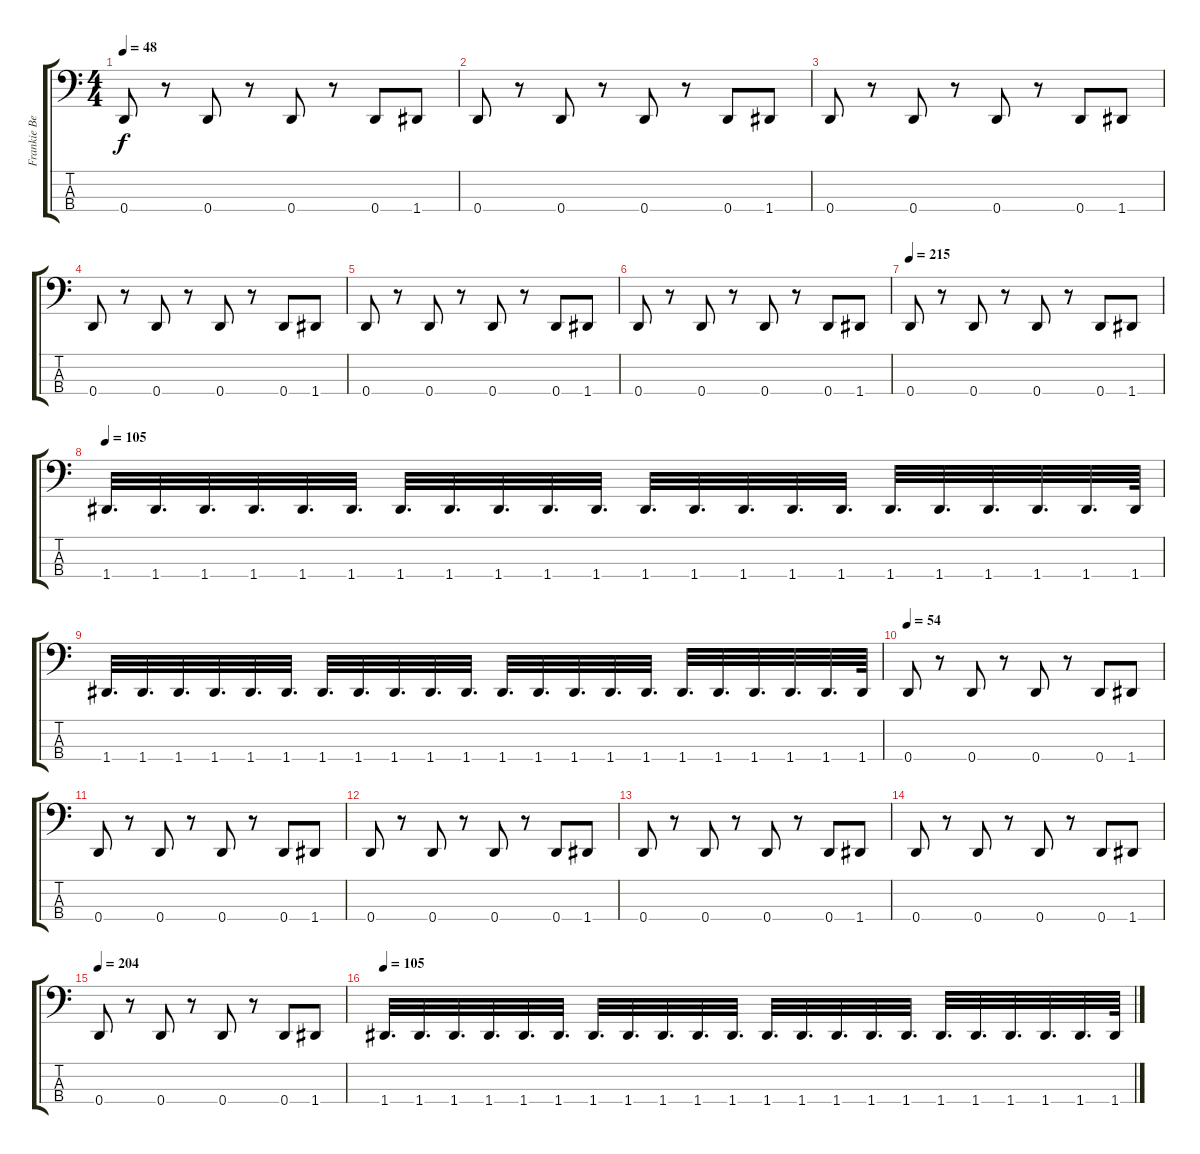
\track ("Frankie Bello" "Frankie Be") {instrument electricbassfinger}
\staff {score tabs}
\tuning (G2 D2 A1 D1) {hide}
\ts (4 4)
\tempo 48
\clef f4
\ks c
0.4.8{dy f instrument electricbassfinger} r.8 0.4.8 r.8 0.4.8 r.8 0.4.8 1.4.8 |
0.4.8 r.8 0.4.8 r.8 0.4.8 r.8 0.4.8 1.4.8 |
0.4.8 r.8 0.4.8 r.8 0.4.8 r.8 0.4.8 1.4.8 |
0.4.8 r.8 0.4.8 r.8 0.4.8 r.8 0.4.8 1.4.8 |
0.4.8 r.8 0.4.8 r.8 0.4.8 r.8 0.4.8 1.4.8 |
0.4.8 r.8 0.4.8 r.8 0.4.8 r.8 0.4.8 1.4.8 |
\tempo 215
0.4.8 r.8 0.4.8 r.8 0.4.8 r.8 0.4.8 1.4.8 |
\tempo 105
1.4.32{d} 1.4.32{d} 1.4.32{d} 1.4.32{d} 1.4.32{d} 1.4.32{d} 1.4.32{d} 1.4.32{d} 1.4.32{d} 1.4.32{d} 1.4.32{d} 1.4.32{d} 1.4.32{d} 1.4.32{d} 1.4.32{d} 1.4.32{d} 1.4.32{d} 1.4.32{d} 1.4.32{d} 1.4.32{d} 1.4.32{d} 1.4.64 |
1.4.32{d} 1.4.32{d} 1.4.32{d} 1.4.32{d} 1.4.32{d} 1.4.32{d} 1.4.32{d} 1.4.32{d} 1.4.32{d} 1.4.32{d} 1.4.32{d} 1.4.32{d} 1.4.32{d} 1.4.32{d} 1.4.32{d} 1.4.32{d} 1.4.32{d} 1.4.32{d} 1.4.32{d} 1.4.32{d} 1.4.32{d} 1.4.64 |
\tempo 54
0.4.8 r.8 0.4.8 r.8 0.4.8 r.8 0.4.8 1.4.8 |
0.4.8 r.8 0.4.8 r.8 0.4.8 r.8 0.4.8 1.4.8 |
0.4.8 r.8 0.4.8 r.8 0.4.8 r.8 0.4.8 1.4.8 |
0.4.8 r.8 0.4.8 r.8 0.4.8 r.8 0.4.8 1.4.8 |
0.4.8 r.8 0.4.8 r.8 0.4.8 r.8 0.4.8 1.4.8 |
\tempo 204
0.4.8 r.8 0.4.8 r.8 0.4.8 r.8 0.4.8 1.4.8 |
\tempo 105
1.4.32{d} 1.4.32{d} 1.4.32{d} 1.4.32{d} 1.4.32{d} 1.4.32{d} 1.4.32{d} 1.4.32{d} 1.4.32{d} 1.4.32{d} 1.4.32{d} 1.4.32{d} 1.4.32{d} 1.4.32{d} 1.4.32{d} 1.4.32{d} 1.4.32{d} 1.4.32{d} 1.4.32{d} 1.4.32{d} 1.4.32{d} 1.4.64
